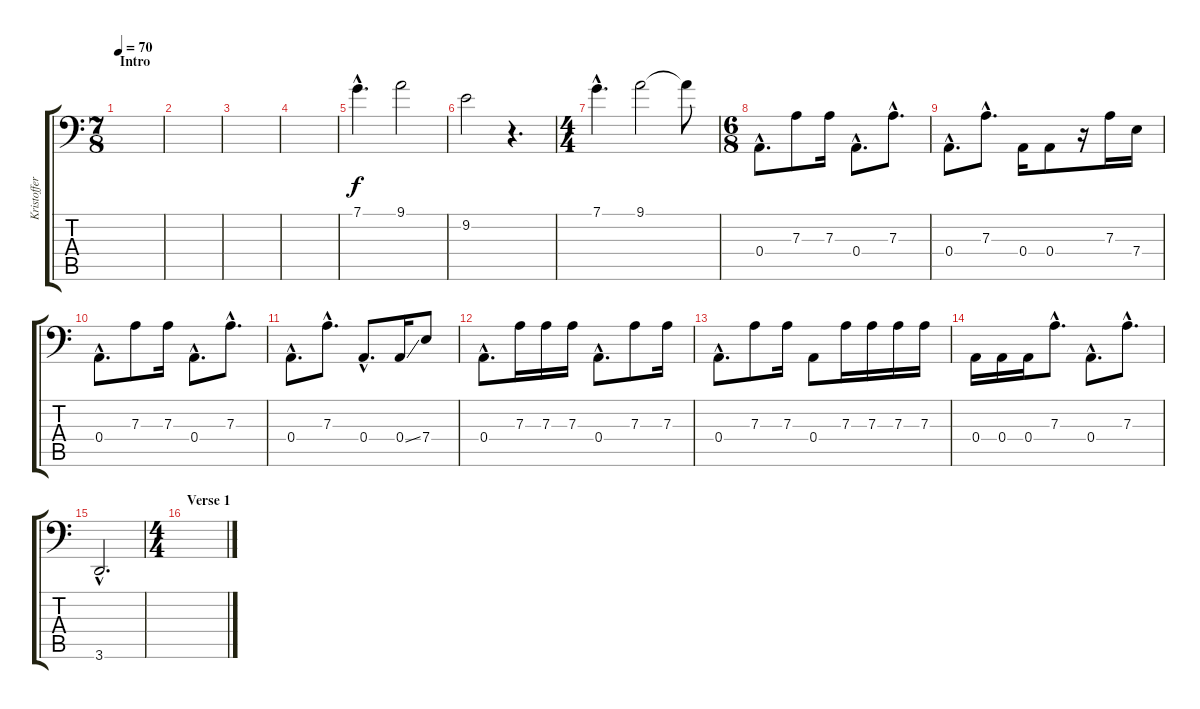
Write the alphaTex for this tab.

\track ("Kristoffer Gildenlow" "Kristoffer") {instrument electricbassfinger}
\staff {score tabs}
\tuning (C3 G2 D2 A1 E1 B0) {hide}
\ts (7 8)
\section ("" "Intro")
\tempo 70
\clef f4
\ks c
|
|
|
|
7.1{hac}.4{d} 9.1.2 |
9.2.2 r.4{d} |
\ts (4 4)
7.1{hac}.4{d} 9.1.2 9.1{t}.8 |
\ts (6 8)
0.4{hac}.8{d} 7.3.8 7.3.16 0.4{hac}.8{d} 7.3{hac}.8{d} |
0.4{hac}.8{d} 7.3{hac}.8{d} 0.4.16 0.4.8 r.16 7.3.16 7.4.16 |
0.4{hac}.8{d} 7.3.8 7.3.16 0.4{hac}.8{d} 7.3{hac}.8{d} |
0.4{hac}.8{d} 7.3{hac}.8{d} 0.4{hac}.8{d} 0.4{ss}.16 7.4.8 |
0.4{hac}.8{d} 7.3.16 7.3.16 7.3.16 0.4{hac}.8{d} 7.3.8 7.3.16 |
0.4{hac}.8{d} 7.3.8 7.3.16 0.4.8 7.3.16 7.3.16 7.3.16 7.3.16 |
0.4.16 0.4.16 0.4.16 7.3{hac}.8{d} 0.4{hac}.8{d} 7.3{hac}.8{d} |
3.6{hac}.2{d} |
\ts (4 4)
\section ("" "Verse 1")
